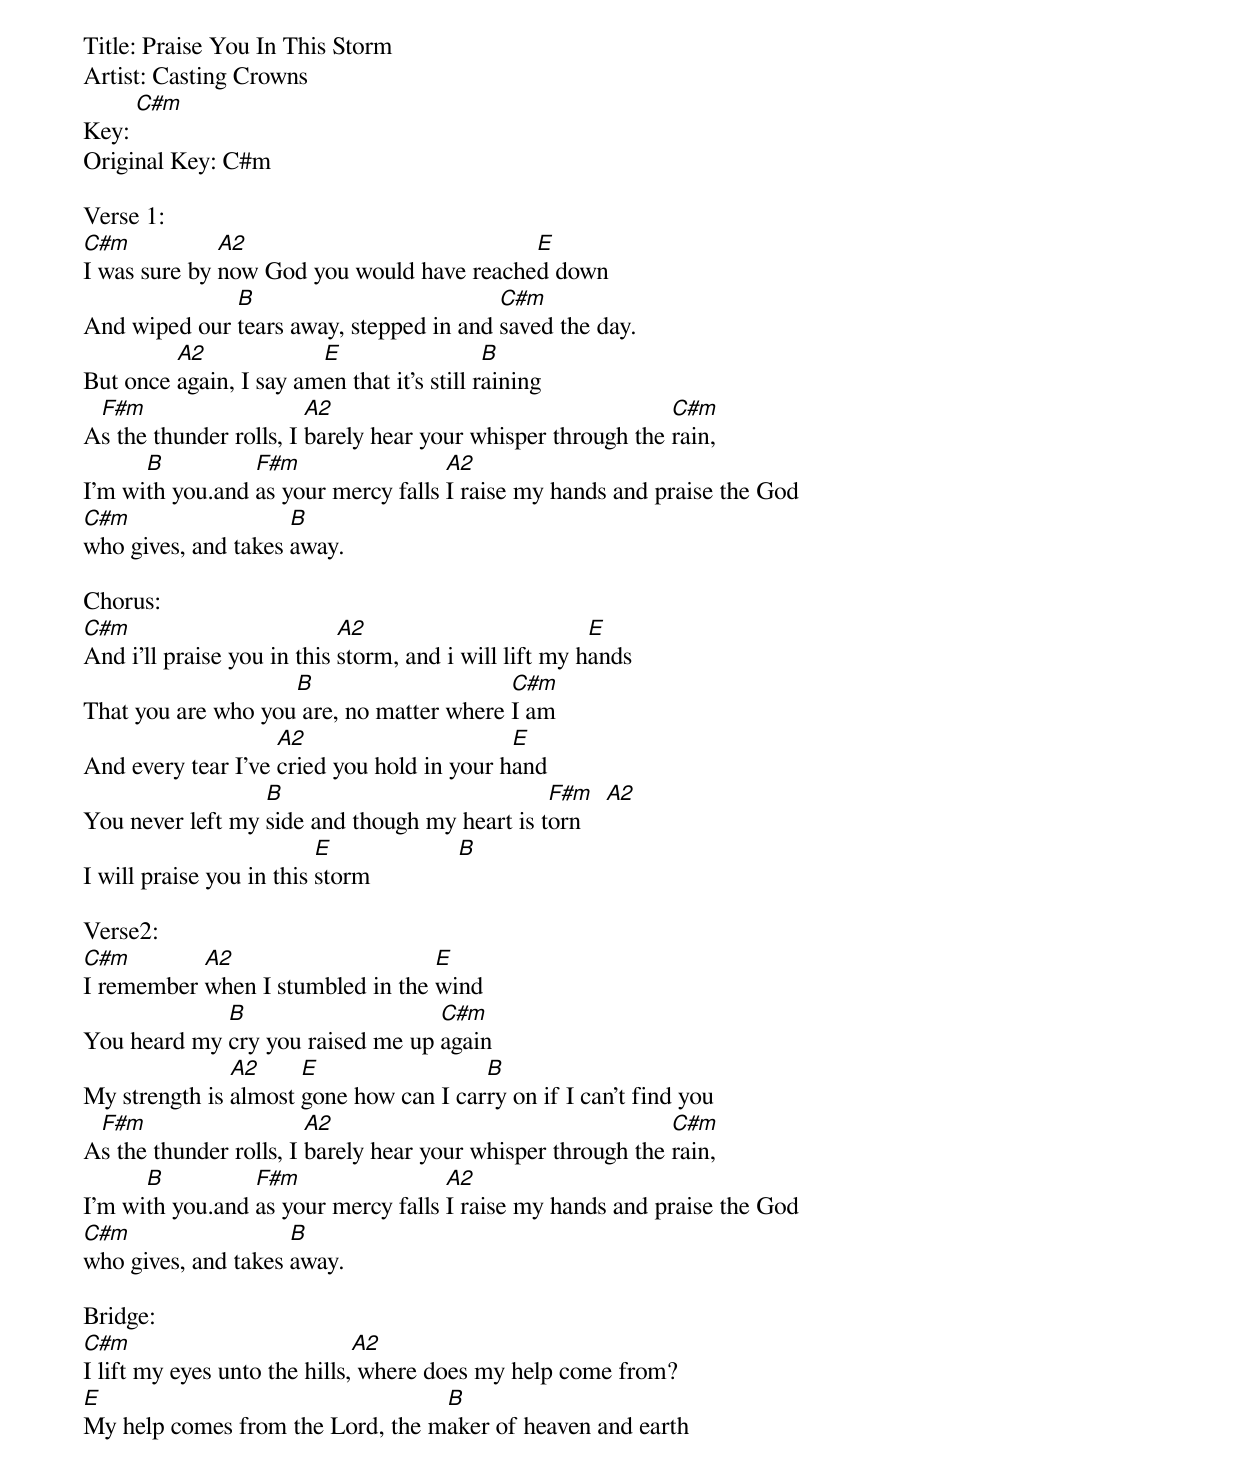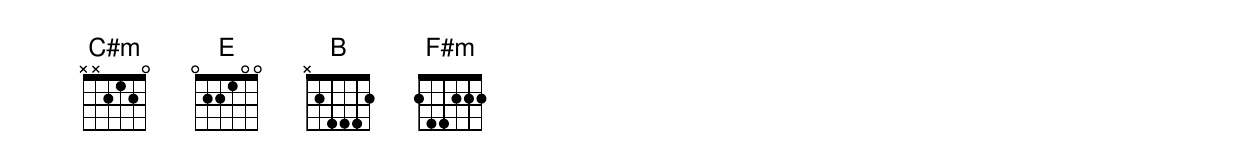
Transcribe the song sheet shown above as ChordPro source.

Title: Praise You In This Storm
Artist: Casting Crowns
Key: [C#m]
Original Key: C#m

Verse 1:
[C#m]I was sure by [A2]now God you would have reache[E]d down
And wiped our [B]tears away, stepped in and [C#m]saved the day.
But once [A2]again, I say am[E]en that it's still r[B]aining
A[F#m]s the thunder rolls, I [A2]barely hear your whisper through the [C#m]rain,
I'm wi[B]th you.and [F#m]as your mercy falls [A2]I raise my hands and praise the God
[C#m]who gives, and takes [B]away.

Chorus:
[C#m]And i'll praise you in this [A2]storm, and i will lift my h[E]ands
That you are who you[B] are, no matter where [C#m]I am
And every tear I've [A2]cried you hold in your h[E]and
You never left my [B]side and though my heart is t[F#m]orn    [A2]
I will praise you in this [E]storm              [B]

Verse2:
[C#m]I remember [A2]when I stumbled in the [E]wind
You heard my [B]cry you raised me up [C#m]again
My strength is [A2]almost [E]gone how can I car[B]ry on if I can't find you
A[F#m]s the thunder rolls, I [A2]barely hear your whisper through the [C#m]rain,
I'm wi[B]th you.and [F#m]as your mercy falls [A2]I raise my hands and praise the God
[C#m]who gives, and takes [B]away.

Bridge:
[C#m]I lift my eyes unto the hills,[A2] where does my help come from?
[E]My help comes from the Lord, the m[B]aker of heaven and earth
